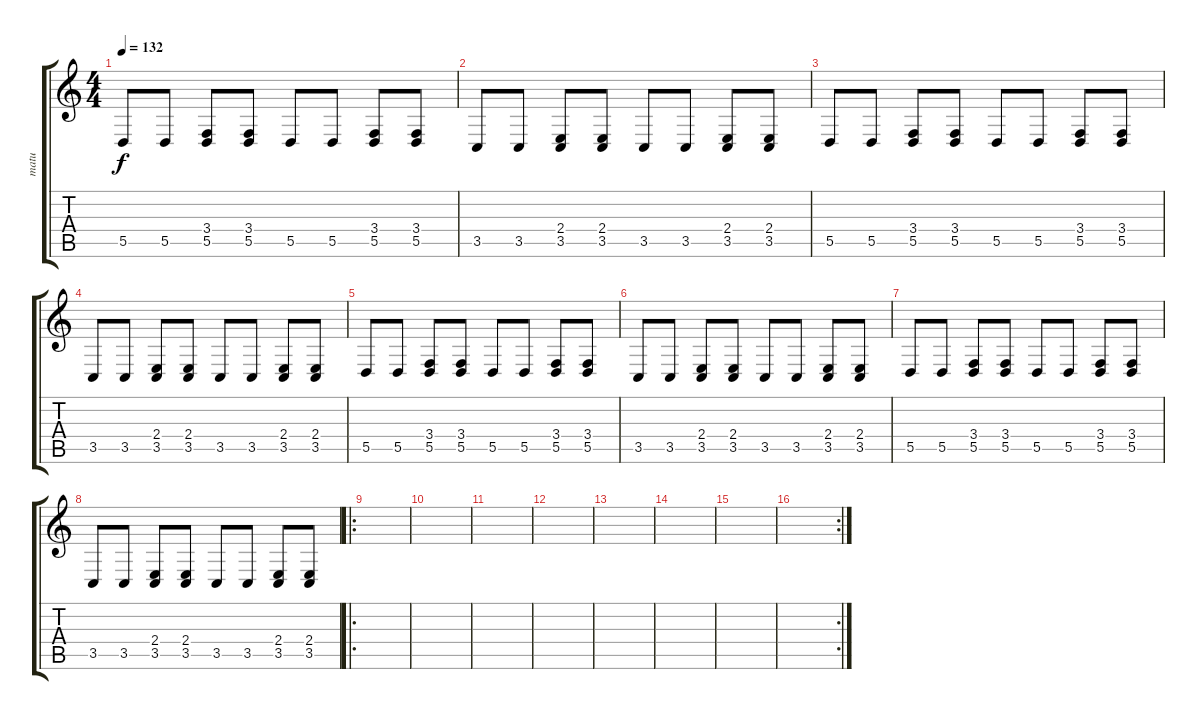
\track ("matu" "matu") {instrument stringensemble1}
\staff {score tabs}
\tuning (E4 B3 G3 D3 A2 E2) {hide}
\ts (4 4)
\tempo 132
\clef g2
\ks c
5.5.8{dy f} 5.5.8 (3.4 5.5).8 (3.4 5.5).8 5.5.8 5.5.8 (3.4 5.5).8 (3.4 5.5).8 |
3.5.8 3.5.8 (2.4 3.5).8 (2.4 3.5).8 3.5.8 3.5.8 (2.4 3.5).8 (2.4 3.5).8 |
5.5.8 5.5.8 (3.4 5.5).8 (3.4 5.5).8 5.5.8 5.5.8 (3.4 5.5).8 (3.4 5.5).8 |
3.5.8 3.5.8 (2.4 3.5).8 (2.4 3.5).8 3.5.8 3.5.8 (2.4 3.5).8 (2.4 3.5).8 |
5.5.8 5.5.8 (3.4 5.5).8 (3.4 5.5).8 5.5.8 5.5.8 (3.4 5.5).8 (3.4 5.5).8 |
3.5.8 3.5.8 (2.4 3.5).8 (2.4 3.5).8 3.5.8 3.5.8 (2.4 3.5).8 (2.4 3.5).8 |
5.5.8 5.5.8 (3.4 5.5).8 (3.4 5.5).8 5.5.8 5.5.8 (3.4 5.5).8 (3.4 5.5).8 |
3.5.8 3.5.8 (2.4 3.5).8 (2.4 3.5).8 3.5.8 3.5.8 (2.4 3.5).8 (2.4 3.5).8 |
\ro
|
|
|
|
|
|
|
\rc 2
